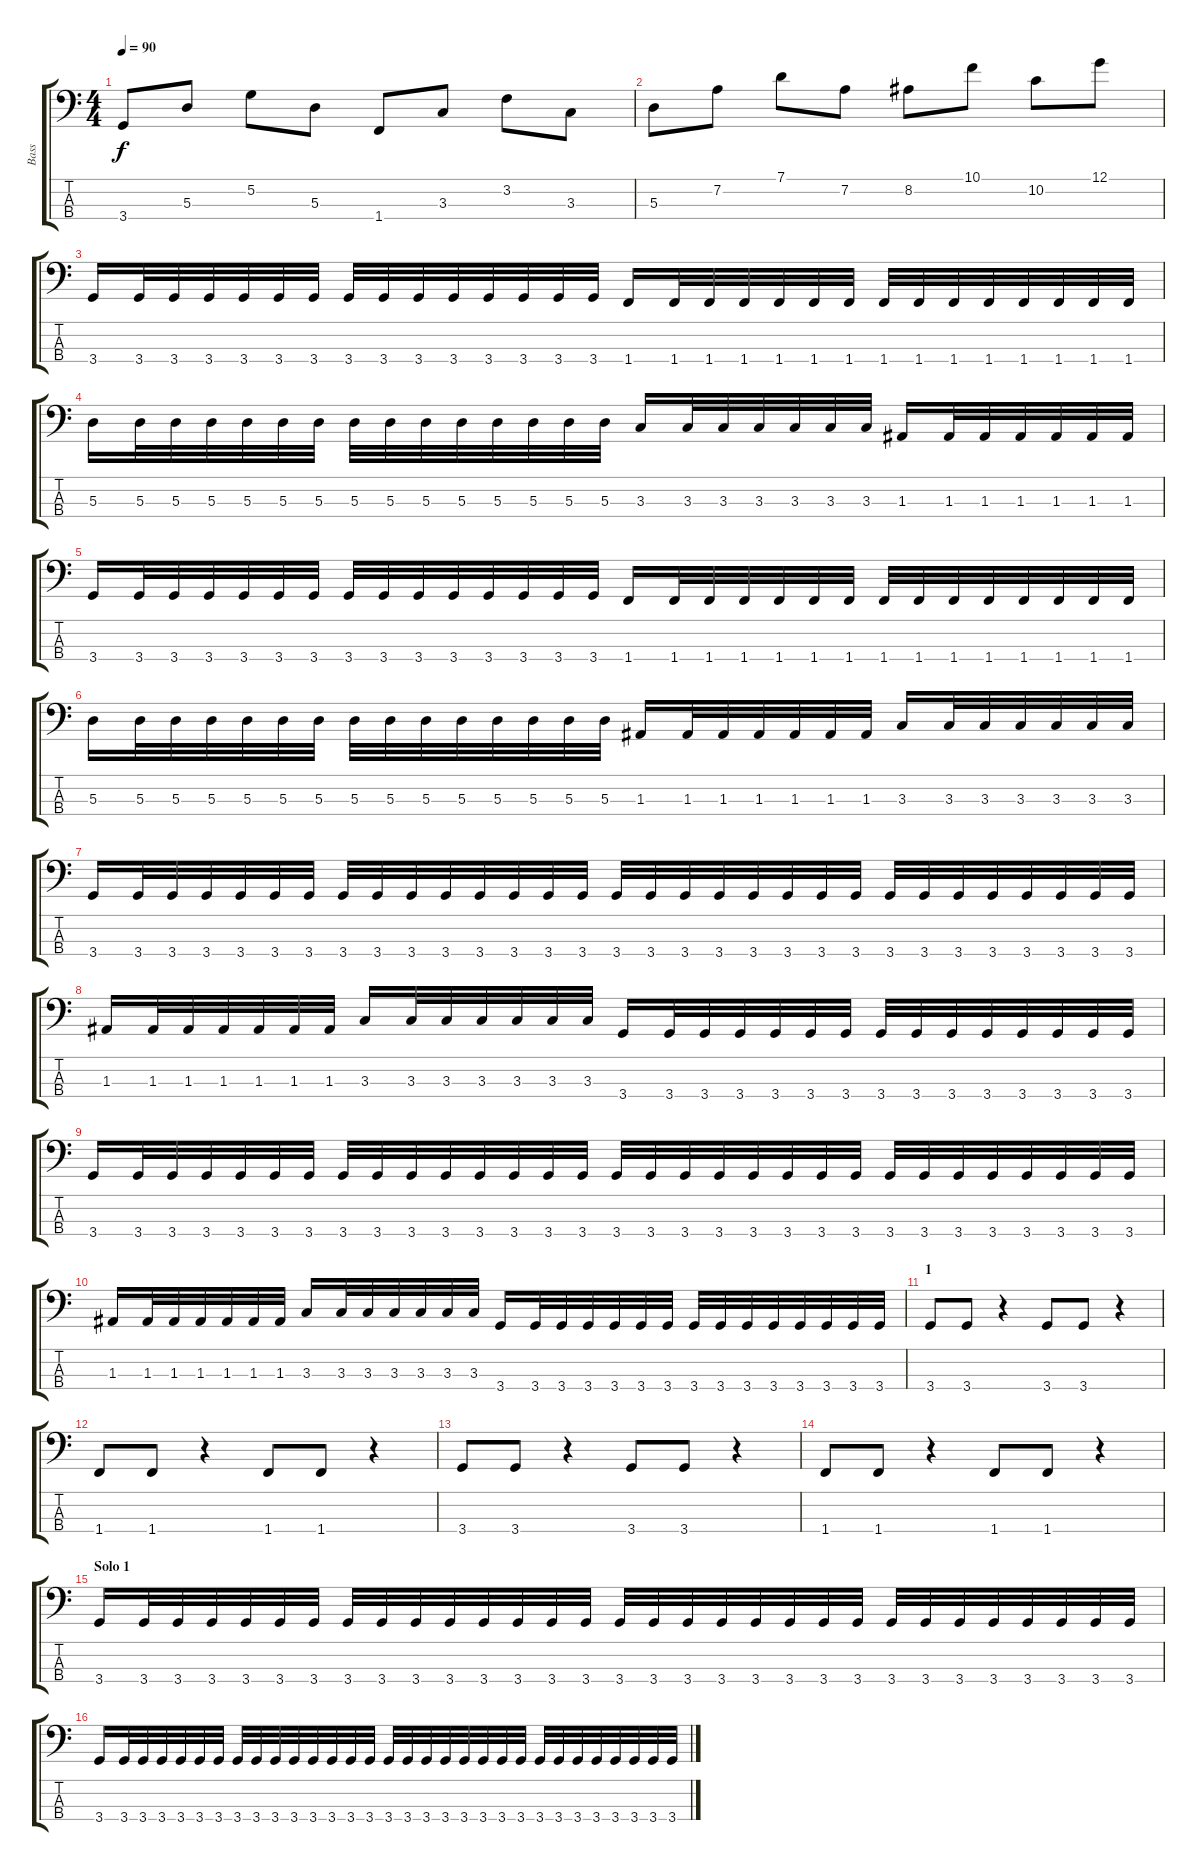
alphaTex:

\track ("Bass" "Bass") {instrument electricbasspick}
\staff {score tabs}
\tuning (G2 D2 A1 E1) {hide}
\ts (4 4)
\tempo 90
\clef f4
\ks c
3.4.8{dy f} 5.3.8 5.2.8 5.3.8 1.4.8 3.3.8 3.2.8 3.3.8 |
5.3.8 7.2.8 7.1.8 7.2.8 8.2.8 10.1.8 10.2.8 12.1.8 |
3.4.16 3.4.32 3.4.32 3.4.32 3.4.32 3.4.32 3.4.32 3.4.32 3.4.32 3.4.32 3.4.32 3.4.32 3.4.32 3.4.32 3.4.32 1.4.16 1.4.32 1.4.32 1.4.32 1.4.32 1.4.32 1.4.32 1.4.32 1.4.32 1.4.32 1.4.32 1.4.32 1.4.32 1.4.32 1.4.32 |
5.3.16 5.3.32 5.3.32 5.3.32 5.3.32 5.3.32 5.3.32 5.3.32 5.3.32 5.3.32 5.3.32 5.3.32 5.3.32 5.3.32 5.3.32 3.3.16 3.3.32 3.3.32 3.3.32 3.3.32 3.3.32 3.3.32 1.3.16 1.3.32 1.3.32 1.3.32 1.3.32 1.3.32 1.3.32 |
3.4.16 3.4.32 3.4.32 3.4.32 3.4.32 3.4.32 3.4.32 3.4.32 3.4.32 3.4.32 3.4.32 3.4.32 3.4.32 3.4.32 3.4.32 1.4.16 1.4.32 1.4.32 1.4.32 1.4.32 1.4.32 1.4.32 1.4.32 1.4.32 1.4.32 1.4.32 1.4.32 1.4.32 1.4.32 1.4.32 |
5.3.16 5.3.32 5.3.32 5.3.32 5.3.32 5.3.32 5.3.32 5.3.32 5.3.32 5.3.32 5.3.32 5.3.32 5.3.32 5.3.32 5.3.32 1.3.16 1.3.32 1.3.32 1.3.32 1.3.32 1.3.32 1.3.32 3.3.16 3.3.32 3.3.32 3.3.32 3.3.32 3.3.32 3.3.32 |
\section ("" "")
3.4.16 3.4.32 3.4.32 3.4.32 3.4.32 3.4.32 3.4.32 3.4.32 3.4.32 3.4.32 3.4.32 3.4.32 3.4.32 3.4.32 3.4.32 3.4.32 3.4.32 3.4.32 3.4.32 3.4.32 3.4.32 3.4.32 3.4.32 3.4.32 3.4.32 3.4.32 3.4.32 3.4.32 3.4.32 3.4.32 3.4.32 |
1.3.16 1.3.32 1.3.32 1.3.32 1.3.32 1.3.32 1.3.32 3.3.16 3.3.32 3.3.32 3.3.32 3.3.32 3.3.32 3.3.32 3.4.16 3.4.32 3.4.32 3.4.32 3.4.32 3.4.32 3.4.32 3.4.32 3.4.32 3.4.32 3.4.32 3.4.32 3.4.32 3.4.32 3.4.32 |
3.4.16 3.4.32 3.4.32 3.4.32 3.4.32 3.4.32 3.4.32 3.4.32 3.4.32 3.4.32 3.4.32 3.4.32 3.4.32 3.4.32 3.4.32 3.4.32 3.4.32 3.4.32 3.4.32 3.4.32 3.4.32 3.4.32 3.4.32 3.4.32 3.4.32 3.4.32 3.4.32 3.4.32 3.4.32 3.4.32 3.4.32 |
1.3.16 1.3.32 1.3.32 1.3.32 1.3.32 1.3.32 1.3.32 3.3.16 3.3.32 3.3.32 3.3.32 3.3.32 3.3.32 3.3.32 3.4.16 3.4.32 3.4.32 3.4.32 3.4.32 3.4.32 3.4.32 3.4.32 3.4.32 3.4.32 3.4.32 3.4.32 3.4.32 3.4.32 3.4.32 |
\section ("" "1")
3.4.8 3.4.8 r.4 3.4.8 3.4.8 r.4 |
1.4.8 1.4.8 r.4 1.4.8 1.4.8 r.4 |
3.4.8 3.4.8 r.4 3.4.8 3.4.8 r.4 |
1.4.8 1.4.8 r.4 1.4.8 1.4.8 r.4 |
\section ("" "Solo 1")
3.4.16 3.4.32 3.4.32 3.4.32 3.4.32 3.4.32 3.4.32 3.4.32 3.4.32 3.4.32 3.4.32 3.4.32 3.4.32 3.4.32 3.4.32 3.4.32 3.4.32 3.4.32 3.4.32 3.4.32 3.4.32 3.4.32 3.4.32 3.4.32 3.4.32 3.4.32 3.4.32 3.4.32 3.4.32 3.4.32 3.4.32 |
3.4.16 3.4.32 3.4.32 3.4.32 3.4.32 3.4.32 3.4.32 3.4.32 3.4.32 3.4.32 3.4.32 3.4.32 3.4.32 3.4.32 3.4.32 3.4.32 3.4.32 3.4.32 3.4.32 3.4.32 3.4.32 3.4.32 3.4.32 3.4.32 3.4.32 3.4.32 3.4.32 3.4.32 3.4.32 3.4.32 3.4.32
